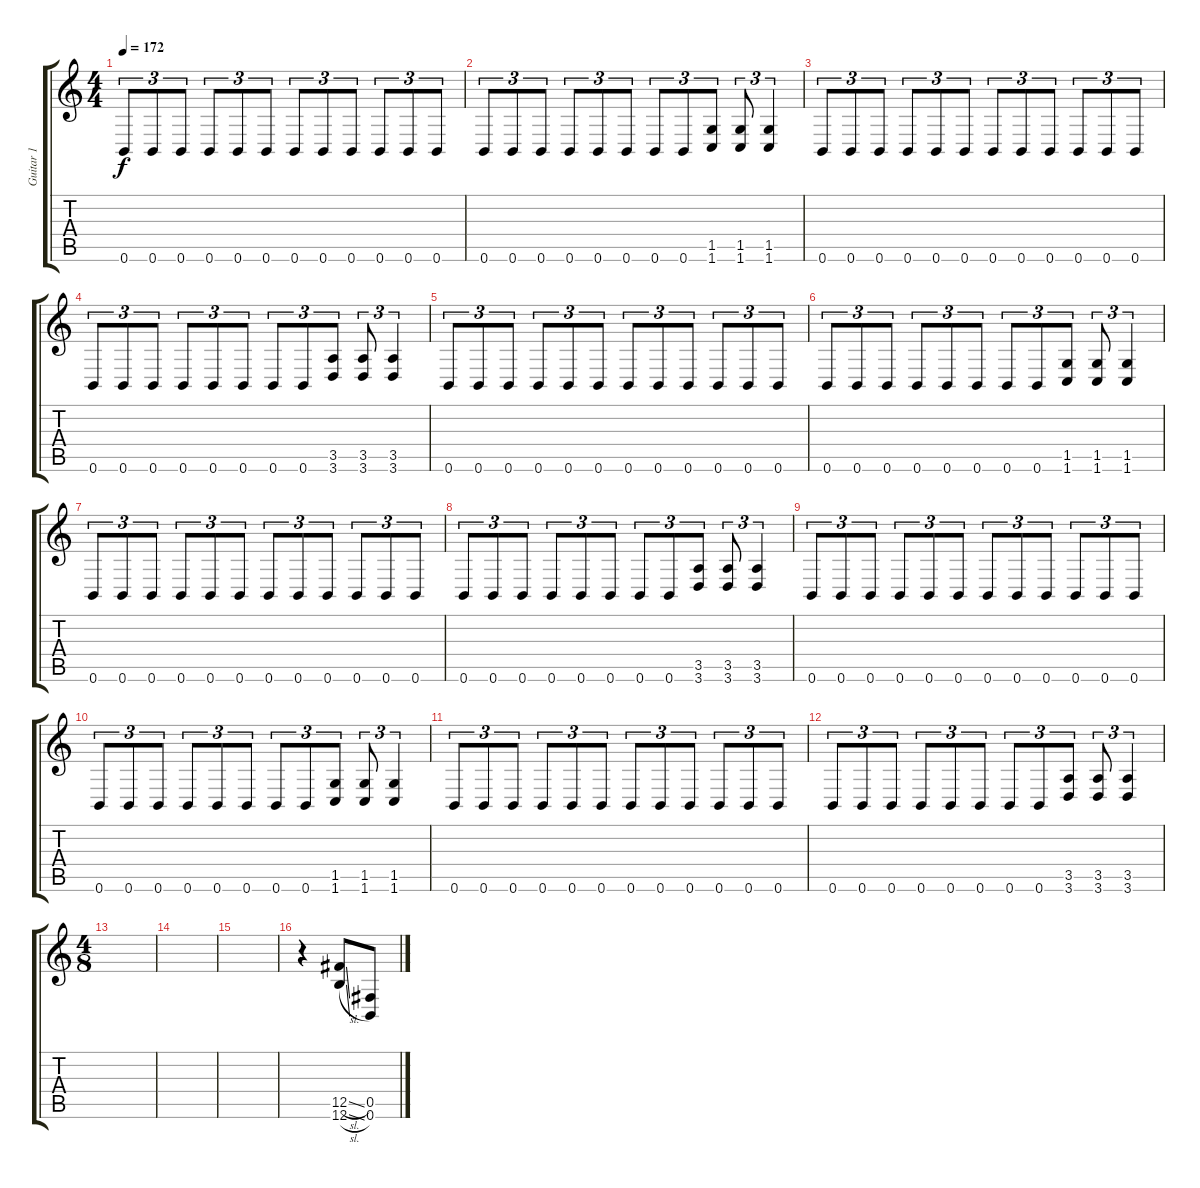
\track ("Guitar 1" "Guitar 1") {instrument distortionguitar}
\staff {score tabs}
\tuning (Db4 Ab3 E3 B2 Gb2 B1) {hide}
\ts (4 4)
\tempo 172
\clef g2
\ks c
0.6.8{tu (3 2) dy f} 0.6.8{tu (3 2)} 0.6.8{tu (3 2)} 0.6.8{tu (3 2)} 0.6.8{tu (3 2)} 0.6.8{tu (3 2)} 0.6.8{tu (3 2)} 0.6.8{tu (3 2)} 0.6.8{tu (3 2)} 0.6.8{tu (3 2)} 0.6.8{tu (3 2)} 0.6.8{tu (3 2)} |
0.6.8{tu (3 2)} 0.6.8{tu (3 2)} 0.6.8{tu (3 2)} 0.6.8{tu (3 2)} 0.6.8{tu (3 2)} 0.6.8{tu (3 2)} 0.6.8{tu (3 2)} 0.6.8{tu (3 2)} (1.5 1.6).8{tu (3 2)} (1.5 1.6).8{tu (3 2)} (1.5 1.6).4{tu (3 2)} |
0.6.8{tu (3 2)} 0.6.8{tu (3 2)} 0.6.8{tu (3 2)} 0.6.8{tu (3 2)} 0.6.8{tu (3 2)} 0.6.8{tu (3 2)} 0.6.8{tu (3 2)} 0.6.8{tu (3 2)} 0.6.8{tu (3 2)} 0.6.8{tu (3 2)} 0.6.8{tu (3 2)} 0.6.8{tu (3 2)} |
0.6.8{tu (3 2)} 0.6.8{tu (3 2)} 0.6.8{tu (3 2)} 0.6.8{tu (3 2)} 0.6.8{tu (3 2)} 0.6.8{tu (3 2)} 0.6.8{tu (3 2)} 0.6.8{tu (3 2)} (3.5 3.6).8{tu (3 2)} (3.5 3.6).8{tu (3 2)} (3.5 3.6).4{tu (3 2)} |
0.6.8{tu (3 2)} 0.6.8{tu (3 2)} 0.6.8{tu (3 2)} 0.6.8{tu (3 2)} 0.6.8{tu (3 2)} 0.6.8{tu (3 2)} 0.6.8{tu (3 2)} 0.6.8{tu (3 2)} 0.6.8{tu (3 2)} 0.6.8{tu (3 2)} 0.6.8{tu (3 2)} 0.6.8{tu (3 2)} |
0.6.8{tu (3 2)} 0.6.8{tu (3 2)} 0.6.8{tu (3 2)} 0.6.8{tu (3 2)} 0.6.8{tu (3 2)} 0.6.8{tu (3 2)} 0.6.8{tu (3 2)} 0.6.8{tu (3 2)} (1.5 1.6).8{tu (3 2)} (1.5 1.6).8{tu (3 2)} (1.5 1.6).4{tu (3 2)} |
0.6.8{tu (3 2)} 0.6.8{tu (3 2)} 0.6.8{tu (3 2)} 0.6.8{tu (3 2)} 0.6.8{tu (3 2)} 0.6.8{tu (3 2)} 0.6.8{tu (3 2)} 0.6.8{tu (3 2)} 0.6.8{tu (3 2)} 0.6.8{tu (3 2)} 0.6.8{tu (3 2)} 0.6.8{tu (3 2)} |
0.6.8{tu (3 2)} 0.6.8{tu (3 2)} 0.6.8{tu (3 2)} 0.6.8{tu (3 2)} 0.6.8{tu (3 2)} 0.6.8{tu (3 2)} 0.6.8{tu (3 2)} 0.6.8{tu (3 2)} (3.5 3.6).8{tu (3 2)} (3.5 3.6).8{tu (3 2)} (3.5 3.6).4{tu (3 2)} |
0.6.8{tu (3 2)} 0.6.8{tu (3 2)} 0.6.8{tu (3 2)} 0.6.8{tu (3 2)} 0.6.8{tu (3 2)} 0.6.8{tu (3 2)} 0.6.8{tu (3 2)} 0.6.8{tu (3 2)} 0.6.8{tu (3 2)} 0.6.8{tu (3 2)} 0.6.8{tu (3 2)} 0.6.8{tu (3 2)} |
0.6.8{tu (3 2)} 0.6.8{tu (3 2)} 0.6.8{tu (3 2)} 0.6.8{tu (3 2)} 0.6.8{tu (3 2)} 0.6.8{tu (3 2)} 0.6.8{tu (3 2)} 0.6.8{tu (3 2)} (1.5 1.6).8{tu (3 2)} (1.5 1.6).8{tu (3 2)} (1.5 1.6).4{tu (3 2)} |
0.6.8{tu (3 2)} 0.6.8{tu (3 2)} 0.6.8{tu (3 2)} 0.6.8{tu (3 2)} 0.6.8{tu (3 2)} 0.6.8{tu (3 2)} 0.6.8{tu (3 2)} 0.6.8{tu (3 2)} 0.6.8{tu (3 2)} 0.6.8{tu (3 2)} 0.6.8{tu (3 2)} 0.6.8{tu (3 2)} |
0.6.8{tu (3 2)} 0.6.8{tu (3 2)} 0.6.8{tu (3 2)} 0.6.8{tu (3 2)} 0.6.8{tu (3 2)} 0.6.8{tu (3 2)} 0.6.8{tu (3 2)} 0.6.8{tu (3 2)} (3.5 3.6).8{tu (3 2)} (3.5 3.6).8{tu (3 2)} (3.5 3.6).4{tu (3 2)} |
\ts (4 8)
|
|
|
r.4 (12.5{sl} 12.6{sl}).8 (0.5 0.6).8
